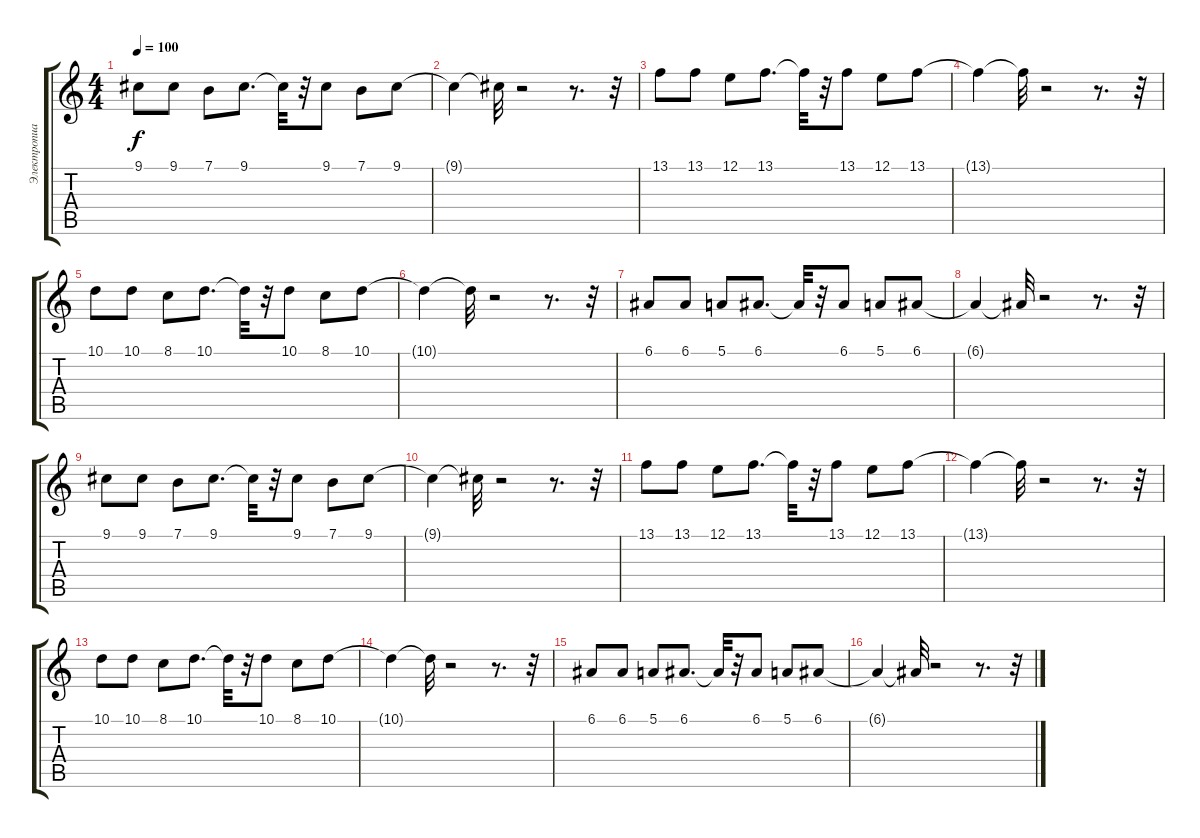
\track ("Электропиано" "Электропиа") {instrument vibraphone}
\staff {score tabs}
\tuning (E4 B3 G3 D3 A2 E2) {hide}
\ts (4 4)
\tempo 100
\clef g2
\ks c
9.1.8{dy f} 9.1.8 7.1.8 9.1.8{d} 9.1{t}.32 r.32 9.1.8 7.1.8 9.1.8 |
9.1{t}.4 9.1{t}.32 r.2 r.8{d} r.32 |
13.1.8 13.1.8 12.1.8 13.1.8{d} 13.1{t}.32 r.32 13.1.8 12.1.8 13.1.8 |
13.1{t}.4 13.1{t}.32 r.2 r.8{d} r.32 |
10.1.8 10.1.8 8.1.8 10.1.8{d} 10.1{t}.32 r.32 10.1.8 8.1.8 10.1.8 |
10.1{t}.4 10.1{t}.32 r.2 r.8{d} r.32 |
6.1.8 6.1.8 5.1.8 6.1.8{d} 6.1{t}.32 r.32 6.1.8 5.1.8 6.1.8 |
6.1{t}.4 6.1{t}.32 r.2 r.8{d} r.32 |
9.1.8 9.1.8 7.1.8 9.1.8{d} 9.1{t}.32 r.32 9.1.8 7.1.8 9.1.8 |
9.1{t}.4 9.1{t}.32 r.2 r.8{d} r.32 |
13.1.8 13.1.8 12.1.8 13.1.8{d} 13.1{t}.32 r.32 13.1.8 12.1.8 13.1.8 |
13.1{t}.4 13.1{t}.32 r.2 r.8{d} r.32 |
10.1.8 10.1.8 8.1.8 10.1.8{d} 10.1{t}.32 r.32 10.1.8 8.1.8 10.1.8 |
10.1{t}.4 10.1{t}.32 r.2 r.8{d} r.32 |
6.1.8 6.1.8 5.1.8 6.1.8{d} 6.1{t}.32 r.32 6.1.8 5.1.8 6.1.8 |
6.1{t}.4 6.1{t}.32 r.2 r.8{d} r.32
